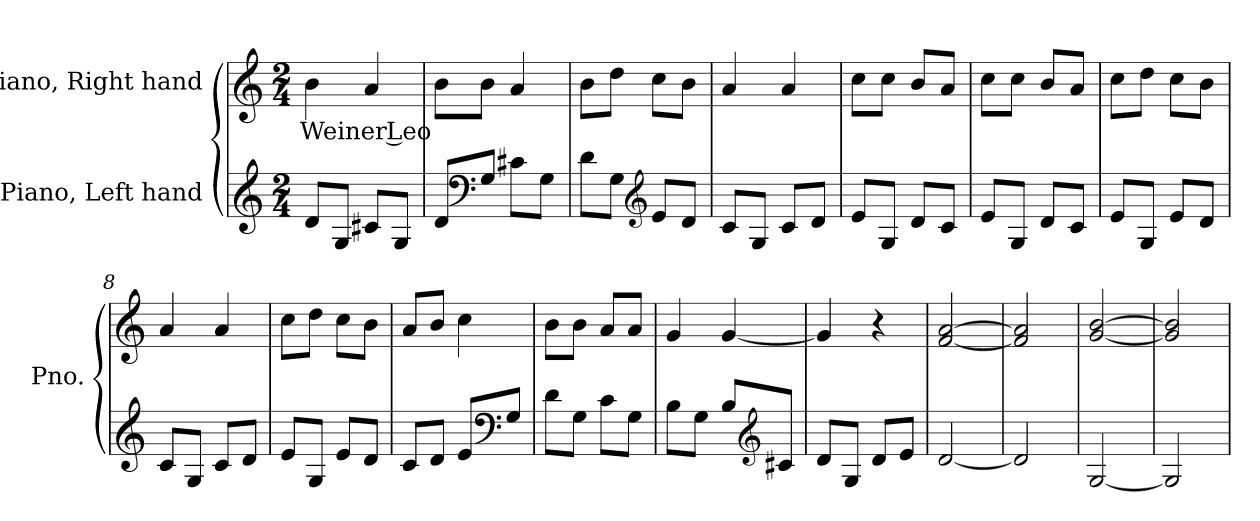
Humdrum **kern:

**kern	**kern	**text
*part2	*part1	*part1
*staff2	*staff1	*staff1
*I"Piano, Left hand	*I"Piano, Right hand	*
*I'Pno.	*I'Pno.	*
*clefG2	*clefG2	*
*k[]	*k[]	*
*M2/4	*M2/4	*
*MM120	*MM120	*
=1	=1	=1
!	!	!LO:LY:b
8d/L	4b\	Weiner Leo
8G/J	.	.
8c#X/L	4a/	.
8G/J	.	.
=2	=2	=2
8d/L	8b\L	.
*clefF4	*	*
8G/J	8b\J	.
8c#X\L	4a/	.
8G\J	.	.
=3	=3	=3
8d\L	8b\L	.
8G\J	8dd\J	.
*clefG2	*	*
8e/L	8cc\L	.
8d/J	8b\J	.
=4	=4	=4
8c/L	4a/	.
8G/J	.	.
8c/L	4a/	.
8d/J	.	.
=5	=5	=5
8e/L	8cc\L	.
8G/J	8cc\J	.
8d/L	8b/L	.
8c/J	8a/J	.
!!LO:LB:g=z
=6	=6	=6
8e/L	8cc\L	.
8G/J	8cc\J	.
8d/L	8b/L	.
8c/J	8a/J	.
=7	=7	=7
8e/L	8cc\L	.
8G/J	8dd\J	.
8e/L	8cc\L	.
8d/J	8b\J	.
=8	=8	=8
8c/L	4a/	.
8G/J	.	.
8c/L	4a/	.
8d/J	.	.
=9	=9	=9
8e/L	8cc\L	.
8G/J	8dd\J	.
8e/L	8cc\L	.
8d/J	8b\J	.
=10	=10	=10
8c/L	8a/L	.
8d/J	8b/J	.
8e/L	4cc\	.
*clefF4	*	*
8G/J	.	.
=11	=11	=11
8d\L	8b\L	.
8G\J	8b\J	.
8c\L	8a/L	.
8G\J	8a/J	.
=12	=12	=12
8B\L	4g/	.
8G\J	.	.
8B/L	[4g/	.
*clefG2	*	*
8c#X/J	.	.
!!LO:LB:g=z
=13	=13	=13
8d/L	4g/]	.
8G/J	.	.
8d/L	4r	.
8e/J	.	.
=14	=14	=14
[2d/	[2f/ [2a/	.
=15	=15	=15
2d/]	2f/] 2a/]	.
=16	=16	=16
[2G/	[2g/ [2b/	.
=17	=17	=17
2G/]	2g/] 2b/]	.
=	=	=
*-	*-	*-
